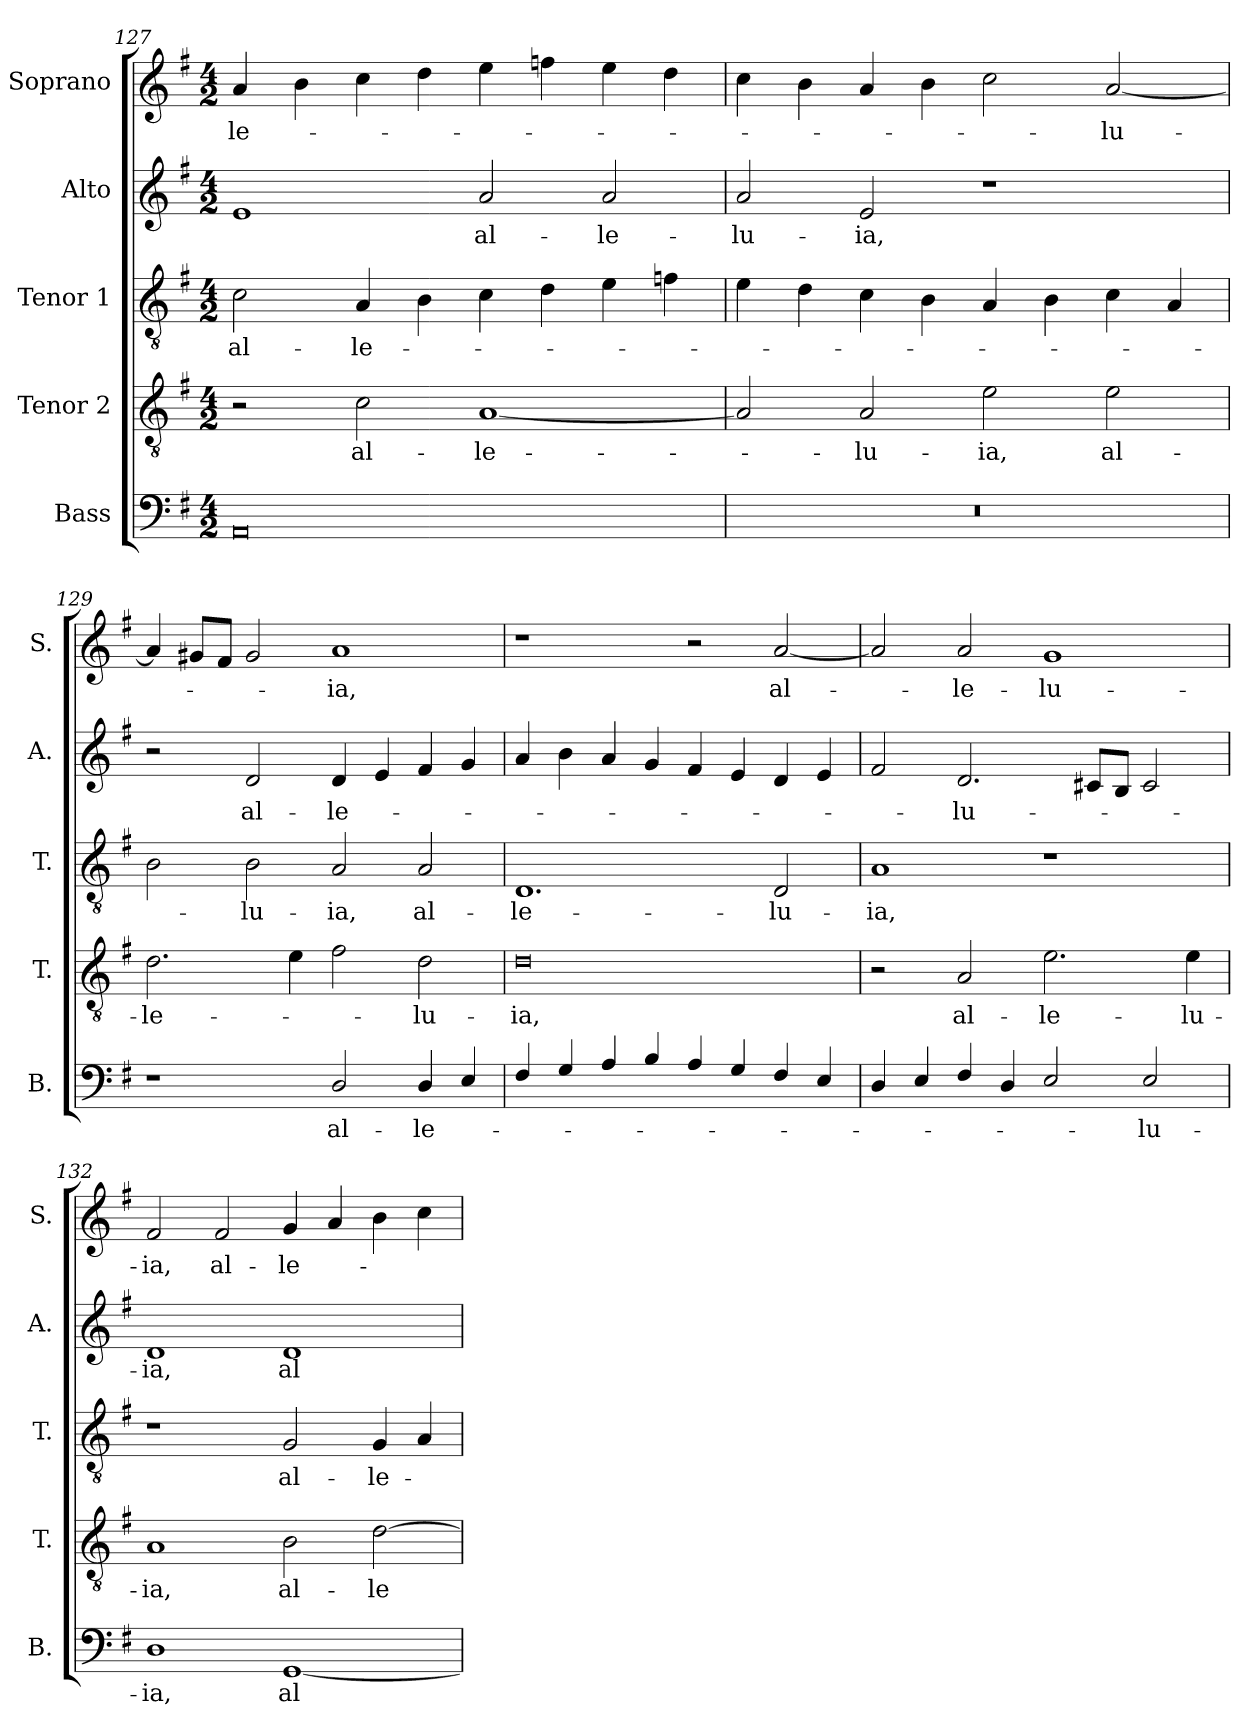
**kern	**text	**kern	**text	**kern	**text	**kern	**text	**kern	**text
*part5	*part5	*part4	*part4	*part3	*part3	*part2	*part2	*part1	*part1
*staff5	*staff5	*staff4	*staff4	*staff3	*staff3	*staff2	*staff2	*staff1	*staff1
*I"Bass	*	*I"Tenor 2	*	*I"Tenor 1	*	*I"Alto	*	*I"Soprano	*
*I'B.	*	*I'T.	*	*I'T.	*	*I'A.	*	*I'S.	*
*clefF4	*	*clefGv2	*	*clefGv2	*	*clefG2	*	*clefG2	*
*	*	*ITrd7c12	*	*ITrd7c12	*	*	*	*	*
*k[f#]	*	*k[f#]	*	*k[f#]	*	*k[f#]	*	*k[f#]	*
*G:	*	*G:	*	*G:	*	*G:	*	*G:	*
*M4/2	*	*M4/2	*	*M4/2	*	*M4/2	*	*M4/2	*
=127	=127	=127	=127	=127	=127	=127	=127	=127	=127
!	!	!	!	!	!LO:LY:b:color=#000000	!	!	!	!
!	!	!	!	!	!	!	!	!	!LO:LY:b:color=#000000
0AAi	.	2r	.	2Ci\	al-	1ei	.	4ai/	-le-
.	.	.	.	.	.	.	.	4bi\	.
!	!	!	!LO:LY:b:color=#000000	!	!	!	!	!	!
!	!	!	!	!	!LO:LY:b:color=#000000	!	!	!	!
.	.	2Ci\	al-	4AAi/	-le-	.	.	4cci\	.
.	.	.	.	4BBi\	.	.	.	4ddi\	.
!	!	!	!LO:LY:b:color=#000000	!	!	!	!	!	!
!	!	!	!	!	!	!	!LO:LY:b:color=#000000	!	!
.	.	[<1AAi	-le-	4Ci\	.	2ai/	al-	4eei\	.
.	.	.	.	4Di\	.	.	.	4ffni\	.
!	!	!	!	!	!	!	!LO:LY:b:color=#000000	!	!
.	.	.	.	4Ei\	.	2ai/	-le-	4eei\	.
.	.	.	.	4Fni\	.	.	.	4ddi\	.
=128	=128	=128	=128	=128	=128	=128	=128	=128	=128
!LO:N:vis=1	!	!	!	!	!	!	!	!	!
!	!	!	!	!	!	!	!LO:LY:b:color=#000000	!	!
0r	.	2AAi/]	.	4Ei\	.	2ai/	-lu-	4cci\	.
.	.	.	.	4Di\	.	.	.	4bi\	.
!	!	!	!LO:LY:b:color=#000000	!	!	!	!	!	!
!	!	!	!	!	!	!	!LO:LY:b:color=#000000	!	!
.	.	2AAi/	-lu-	4Ci\	.	2ei/	-ia,	4ai/	.
.	.	.	.	4BBi\	.	.	.	4bi\	.
!	!	!	!LO:LY:b:color=#000000	!	!	!	!	!	!
.	.	2Ei\	-ia,	4AAi/	.	1r	.	2cci\	.
.	.	.	.	4BBi\	.	.	.	.	.
!	!	!	!LO:LY:b:color=#000000	!	!	!	!	!	!
!	!	!	!	!	!	!	!	!	!LO:LY:b:color=#000000
.	.	2Ei\	al-	4Ci\	.	.	.	[<2ai/	-lu-
.	.	.	.	4AAi/	.	.	.	.	.
=129	=129	=129	=129	=129	=129	=129	=129	=129	=129
!	!	!	!LO:LY:b:color=#000000	!	!	!	!	!	!
1r	.	2.Di\	-le-	2BBi\	.	2r	.	4ai/]	.
.	.	.	.	.	.	.	.	8g#Xi/L	.
.	.	.	.	.	.	.	.	8f#i/J	.
!	!	!	!	!	!LO:LY:b:color=#000000	!	!	!	!
!	!	!	!	!	!	!	!LO:LY:b:color=#000000	!	!
.	.	.	.	2BBi\	-lu-	2di/	al-	2g#i/	.
.	.	4Ei\	.	.	.	.	.	.	.
!	!LO:LY:b:color=#000000	!	!	!	!	!	!	!	!
!	!	!	!	!	!LO:LY:b:color=#000000	!	!	!	!
!	!	!	!	!	!	!	!LO:LY:b:color=#000000	!	!
!	!	!	!	!	!	!	!	!	!LO:LY:b:color=#000000
2Di/	al-	2F#i\	.	2AAi/	-ia,	4di/	-le-	1ai	-ia,
.	.	.	.	.	.	4ei/	.	.	.
!	!LO:LY:b:color=#000000	!	!	!	!	!	!	!	!
!	!	!	!LO:LY:b:color=#000000	!	!	!	!	!	!
!	!	!	!	!	!LO:LY:b:color=#000000	!	!	!	!
4Di/	-le-	2Di\	-lu-	2AAi/	al-	4f#i/	.	.	.
4Ei/	.	.	.	.	.	4gi/	.	.	.
=130	=130	=130	=130	=130	=130	=130	=130	=130	=130
!	!	!	!LO:LY:b:color=#000000	!	!	!	!	!	!
!	!	!	!	!	!LO:LY:b:color=#000000	!	!	!	!
4F#i/	.	0Di	-ia,	1.DDi	-le-	4ai/	.	1r	.
4Gi/	.	.	.	.	.	4bi\	.	.	.
4Ai/	.	.	.	.	.	4ai/	.	.	.
4Bi/	.	.	.	.	.	4gi/	.	.	.
4Ai/	.	.	.	.	.	4f#i/	.	2r	.
4Gi/	.	.	.	.	.	4ei/	.	.	.
!	!	!	!	!	!LO:LY:b:color=#000000	!	!	!	!
!	!	!	!	!	!	!	!	!	!LO:LY:b:color=#000000
4F#i/	.	.	.	2DDi/	-lu-	4di/	.	[<2ai/	al-
4Ei/	.	.	.	.	.	4ei/	.	.	.
!!LO:LB:g=z
=131	=131	=131	=131	=131	=131	=131	=131	=131	=131
!	!	!	!	!	!LO:LY:b:color=#000000	!	!	!	!
4Di/	.	2r	.	1AAi	-ia,	2f#i/	.	2ai/]	.
4Ei/	.	.	.	.	.	.	.	.	.
!	!	!	!LO:LY:b:color=#000000	!	!	!	!	!	!
!	!	!	!	!	!	!	!LO:LY:b:color=#000000	!	!
!	!	!	!	!	!	!	!	!	!LO:LY:b:color=#000000
4F#i/	.	2AAi/	al-	.	.	2.di/	-lu-	2ai/	-le-
4Di/	.	.	.	.	.	.	.	.	.
!	!	!	!LO:LY:b:color=#000000	!	!	!	!	!	!
!	!	!	!	!	!	!	!	!	!LO:LY:b:color=#000000
2Ei/	.	2.Ei\	-le-	1r	.	.	.	1gi	-lu-
.	.	.	.	.	.	8c#Xi/L	.	.	.
.	.	.	.	.	.	8Bi/J	.	.	.
!	!LO:LY:b:color=#000000	!	!	!	!	!	!	!	!
2Ei/	-lu-	.	.	.	.	2c#i/	.	.	.
!	!	!	!LO:LY:b:color=#000000	!	!	!	!	!	!
.	.	4Ei\	-lu-	.	.	.	.	.	.
=132	=132	=132	=132	=132	=132	=132	=132	=132	=132
!	!LO:LY:b:color=#000000	!	!	!	!	!	!	!	!
!	!	!	!LO:LY:b:color=#000000	!	!	!	!	!	!
!	!	!	!	!	!	!	!LO:LY:b:color=#000000	!	!
!	!	!	!	!	!	!	!	!	!LO:LY:b:color=#000000
1Di	-ia,	1AAi	-ia,	1r	.	1di	-ia,	2f#i/	-ia,
!	!	!	!	!	!	!	!	!	!LO:LY:b:color=#000000
.	.	.	.	.	.	.	.	2f#i/	al-
!	!LO:LY:b:color=#000000	!	!	!	!	!	!	!	!
!	!	!	!LO:LY:b:color=#000000	!	!	!	!	!	!
!	!	!	!	!	!LO:LY:b:color=#000000	!	!	!	!
!	!	!	!	!	!	!	!LO:LY:b:color=#000000	!	!
!	!	!	!	!	!	!	!	!	!LO:LY:b:color=#000000
[<1GGi	al-	2BBi\	al-	2GGi/	al-	1di	al-	4gi/	-le-
.	.	.	.	.	.	.	.	4ai/	.
!	!	!	!LO:LY:b:color=#000000	!	!	!	!	!	!
!	!	!	!	!	!LO:LY:b:color=#000000	!	!	!	!
.	.	[>2Di\	-le-	4GGi/	-le-	.	.	4bi\	.
.	.	.	.	4AAi/	.	.	.	4cci\	.
=	=	=	=	=	=	=	=	=	=
*-	*-	*-	*-	*-	*-	*-	*-	*-	*-
